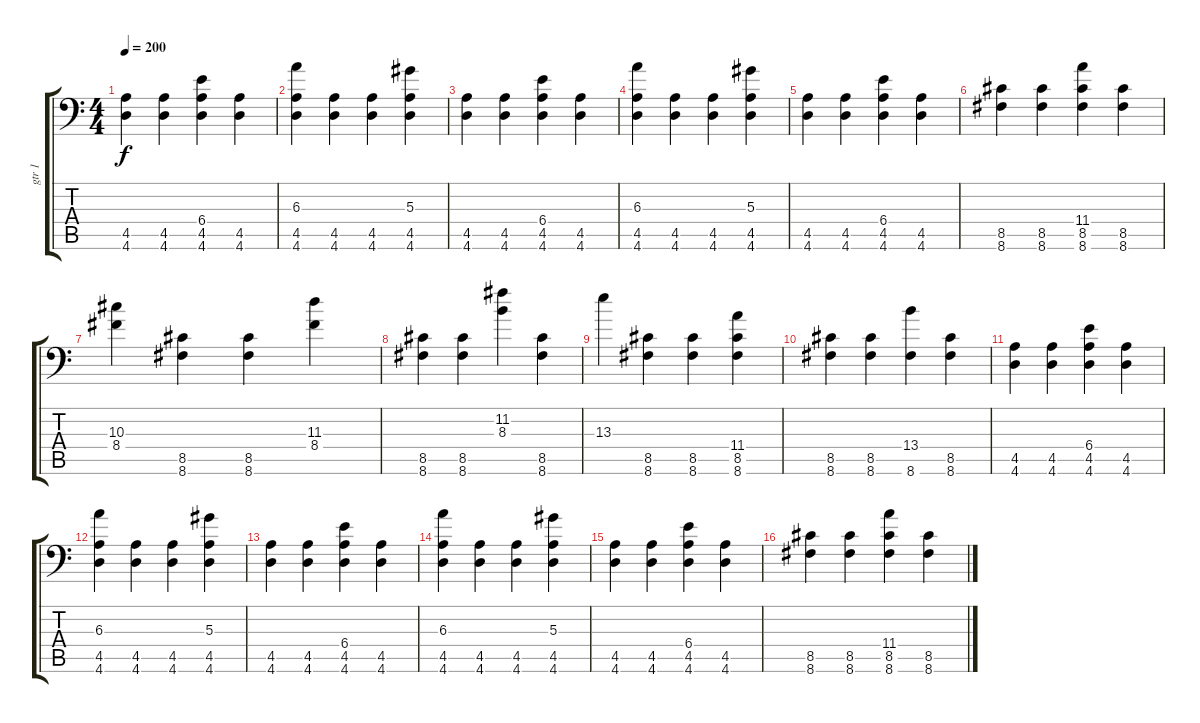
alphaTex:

\track ("gtr 1" "gtr 1") {instrument distortionguitar}
\staff {score tabs}
\tuning (C4 G3 Eb3 Bb2 F2 Bb1) {hide}
\ts (4 4)
\tempo 200
\clef f4
\ks c
(4.5 4.6).4{dy f} (4.5 4.6).4 (6.4 4.5 4.6).4 (4.5 4.6).4 |
(6.3 4.5 4.6).4 (4.5 4.6).4 (4.5 4.6).4 (5.3 4.5 4.6).4 |
(4.5 4.6).4 (4.5 4.6).4 (6.4 4.5 4.6).4 (4.5 4.6).4 |
(6.3 4.5 4.6).4 (4.5 4.6).4 (4.5 4.6).4 (5.3 4.5 4.6).4 |
(4.5 4.6).4 (4.5 4.6).4 (6.4 4.5 4.6).4 (4.5 4.6).4 |
(8.5 8.6).4{balance 16 instrument electricguitarclean} (8.5 8.6).4 (11.4 8.5 8.6).4 (8.5 8.6).4 |
(10.3 8.4).4 (8.5 8.6).4 (8.5 8.6).4 (11.3 8.4).4 |
(8.5 8.6).4 (8.5 8.6).4 (11.2 8.3).4 (8.5 8.6).4 |
13.3.4 (8.5 8.6).4 (8.5 8.6).4 (11.4 8.5 8.6).4 |
(8.5 8.6).4 (8.5 8.6).4 (13.4 8.6).4 (8.5 8.6).4 |
(4.5 4.6).4 (4.5 4.6).4 (6.4 4.5 4.6).4 (4.5 4.6).4 |
(6.3 4.5 4.6).4 (4.5 4.6).4 (4.5 4.6).4 (5.3 4.5 4.6).4 |
(4.5 4.6).4 (4.5 4.6).4 (6.4 4.5 4.6).4 (4.5 4.6).4 |
(6.3 4.5 4.6).4 (4.5 4.6).4 (4.5 4.6).4 (5.3 4.5 4.6).4 |
(4.5 4.6).4 (4.5 4.6).4 (6.4 4.5 4.6).4 (4.5 4.6).4 |
(8.5 8.6).4{volume 11 balance 16 instrument electricguitarclean} (8.5 8.6).4 (11.4 8.5 8.6).4 (8.5 8.6).4
